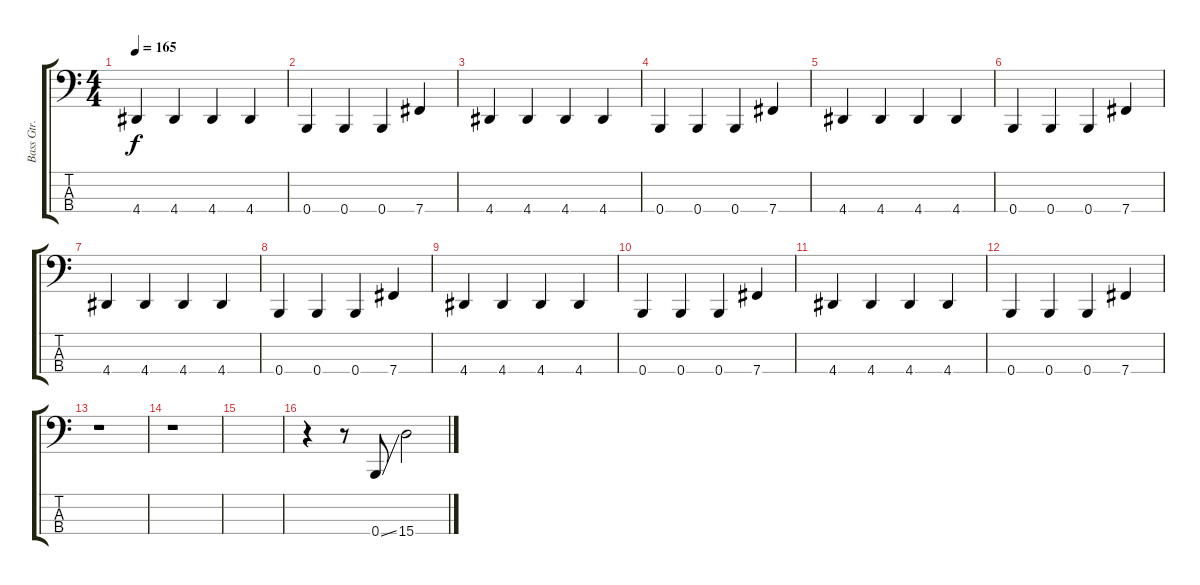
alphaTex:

\track ("Bass Gtr." "Bass Gtr.") {instrument electricbasspick}
\staff {score tabs}
\tuning (E2 B1 Gb1 B0) {hide}
\ts (4 4)
\tempo 165
\clef f4
\ks c
4.4.4{dy f} 4.4.4 4.4.4 4.4.4 |
0.4.4 0.4.4 0.4.4 7.4.4 |
4.4.4 4.4.4 4.4.4 4.4.4 |
0.4.4 0.4.4 0.4.4 7.4.4 |
4.4.4 4.4.4 4.4.4 4.4.4 |
0.4.4 0.4.4 0.4.4 7.4.4 |
4.4.4 4.4.4 4.4.4 4.4.4 |
0.4.4 0.4.4 0.4.4 7.4.4 |
4.4.4 4.4.4 4.4.4 4.4.4 |
0.4.4 0.4.4 0.4.4 7.4.4 |
4.4.4 4.4.4 4.4.4 4.4.4 |
0.4.4 0.4.4 0.4.4 7.4.4 |
r.1 |
r.1 |
|
r.4 r.8 0.4{ss}.8 15.4{sl}.2
